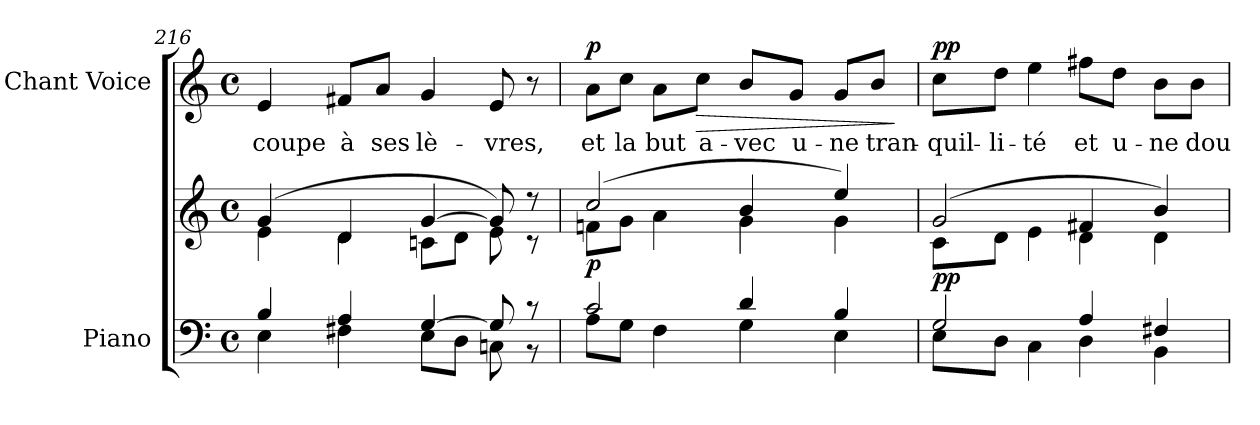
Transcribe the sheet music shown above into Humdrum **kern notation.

**kern	**kern	**dynam	**kern	**text	**dynam
*part2	*part2	*part2	*part1	*part1	*part1
*staff3	*staff2	*staff2/3	*staff1	*staff1	*staff1
*I"Piano	*	*	*I"Chant Voice	*	*
*I'Pno	*	*	*	*	*
*clefF4	*clefG2	*	*clefG2	*	*
*k[]	*k[]	*	*k[]	*	*
*M4/4	*M4/4	*	*M4/4	*	*
*met(c)	*met(c)	*	*met(c)	*	*
=216	=216	=216	=216	=216	=216
*^	*^	*	*	*	*
4B/	4E\	(4g/	4e\	.	4e/	coupe	.
4A/	4F#X\	4d/	4d\	.	8f#X/L	à	.
.	.	.	.	.	8a/J	ses	.
[4G/	8E\L	[4g/	8cni\L	.	4g/	lè-	.
.	8D\J	.	8d\J	.	.	.	.
8G/]	8Cni\	8g/])	8e\	.	8e/	-vres,	.
8r	8r	8r	8r	.	8r	.	.
=217	=217	=217	=217	=217	=217	=217	=217
!	!	!	!	!LO:DY:b	!	!	!LO:DY:a
2c/	8A\L	(2cc/	8fni\L	p	8a\L	et	p
.	8G\J	.	8g\J	.	8cc\J	la	.
.	4F\	.	4a\	.	8a\L	but	.
!	!	!	!	!	!	!	!LO:HP:b
.	.	.	.	.	8cc\J	a-	>
4d/	4G\	4b/	4g\	.	8b/L	-vec	.
.	.	.	.	.	8g/J	u-	.
4B/	4E\	4ee/)	4g\	.	8g/L	-ne	.
.	.	.	.	.	8b/J	tran-	.
*v	*v	*	*	*	*	*	*
*	*v	*v	*	*	*	*
.	.	.	.	.	]
=218	=218	=218	=218	=218	=218
*^	*^	*	*	*	*
!	!	!	!	!LO:DY:b	!	!	!LO:DY:a
2G/	8E\L	(2g/	8c\L	pp	8cc\L	-quil-	pp
.	8D\J	.	8d\J	.	8dd\J	-li-	.
.	4C\	.	4e\	.	4ee\	-té	.
4A/	4D\	4f#X/	4d\	.	8ff#X\L	et	.
.	.	.	.	.	8dd\J	u-	.
4F#X/	4BB\	4b/)	4d\	.	8b\L	-ne	.
.	.	.	.	.	8b\J	dou-	.
*v	*v	*	*	*	*	*	*
*	*v	*v	*	*	*	*
=	=	=	=	=	=
*-	*-	*-	*-	*-	*-
